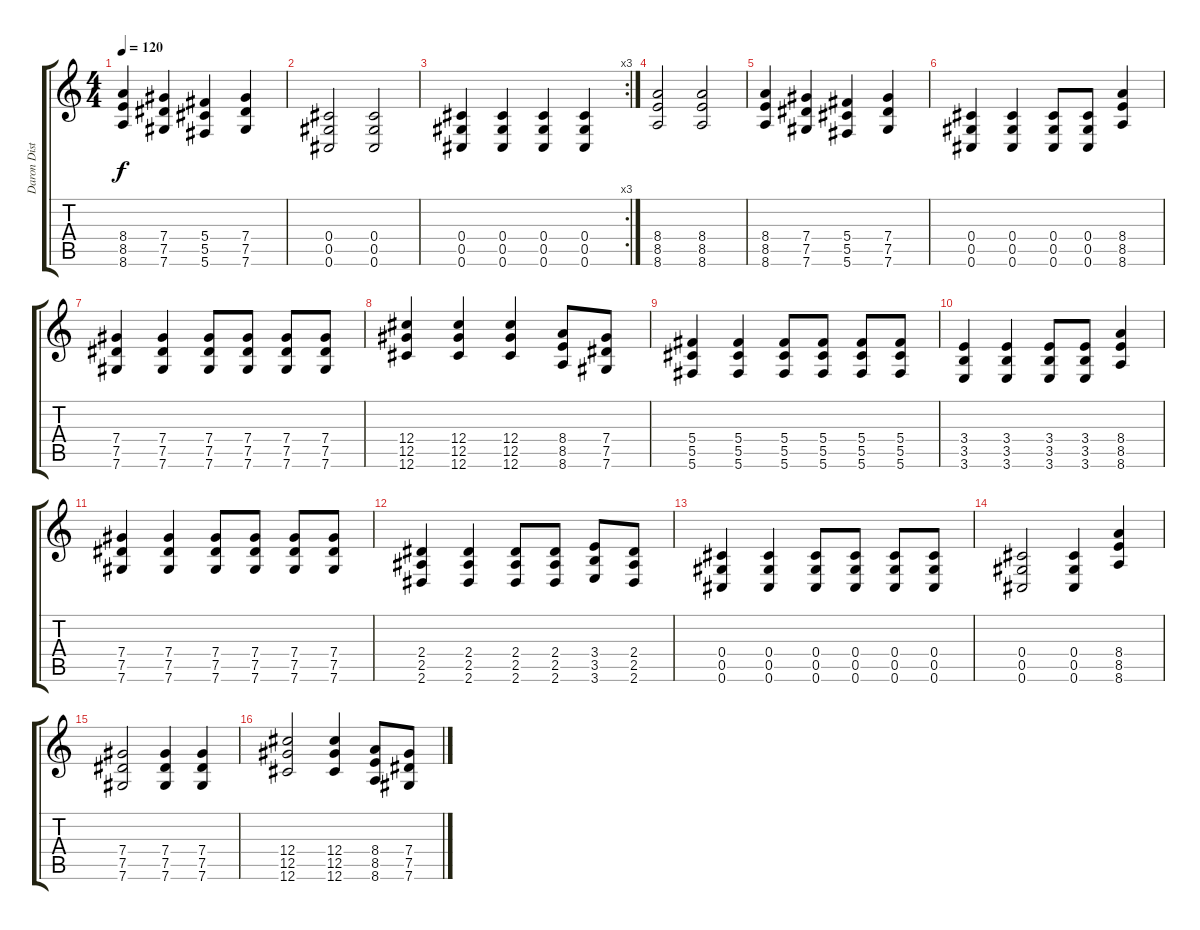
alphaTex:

\track ("Daron Distortion" "Daron Dist") {instrument distortionguitar}
\staff {score tabs}
\tuning (Eb4 Bb3 Gb3 Db3 Ab2 Db2) {hide}
\ts (4 4)
\tempo 120
\clef g2
\ks c
(8.4 8.5 8.6).4{dy f} (7.4 7.5 7.6).4 (5.4 5.5 5.6).4 (7.4 7.5 7.6).4 |
(0.4 0.5 0.6).2 (0.4 0.5 0.6).2 |
\rc 3
(0.4 0.5 0.6).4 (0.4 0.5 0.6).4 (0.4 0.5 0.6).4 (0.4 0.5 0.6).4 |
(8.4 8.5 8.6).2 (8.4 8.5 8.6).2 |
(8.4 8.5 8.6).4 (7.4 7.5 7.6).4 (5.4 5.5 5.6).4 (7.4 7.5 7.6).4 |
(0.4 0.5 0.6).4 (0.4 0.5 0.6).4 (0.4 0.5 0.6).8 (0.4 0.5 0.6).8 (8.4 8.5 8.6).4 |
(7.4 7.5 7.6).4 (7.4 7.5 7.6).4 (7.4 7.5 7.6).8 (7.4 7.5 7.6).8 (7.4 7.5 7.6).8 (7.4 7.5 7.6).8 |
(12.4 12.5 12.6).4 (12.4 12.5 12.6).4 (12.4 12.5 12.6).4 (8.4 8.5 8.6).8 (7.4 7.5 7.6).8 |
(5.4 5.5 5.6).4 (5.4 5.5 5.6).4 (5.4 5.5 5.6).8 (5.4 5.5 5.6).8 (5.4 5.5 5.6).8 (5.4 5.5 5.6).8 |
(3.4 3.5 3.6).4 (3.4 3.5 3.6).4 (3.4 3.5 3.6).8 (3.4 3.5 3.6).8 (8.4 8.5 8.6).4 |
(7.4 7.5 7.6).4 (7.4 7.5 7.6).4 (7.4 7.5 7.6).8 (7.4 7.5 7.6).8 (7.4 7.5 7.6).8 (7.4 7.5 7.6).8 |
(2.4 2.5 2.6).4 (2.4 2.5 2.6).4 (2.4 2.5 2.6).8 (2.4 2.5 2.6).8 (3.4 3.5 3.6).8 (2.4 2.5 2.6).8 |
(0.4 0.5 0.6).4 (0.4 0.5 0.6).4 (0.4 0.5 0.6).8 (0.4 0.5 0.6).8 (0.4 0.5 0.6).8 (0.4 0.5 0.6).8 |
(0.4 0.5 0.6).2 (0.4 0.5 0.6).4 (8.4 8.5 8.6).4 |
(7.4 7.5 7.6).2 (7.4 7.5 7.6).4 (7.4 7.5 7.6).4 |
(12.4 12.5 12.6).2 (12.4 12.5 12.6).4 (8.4 8.5 8.6).8 (7.4 7.5 7.6).8
